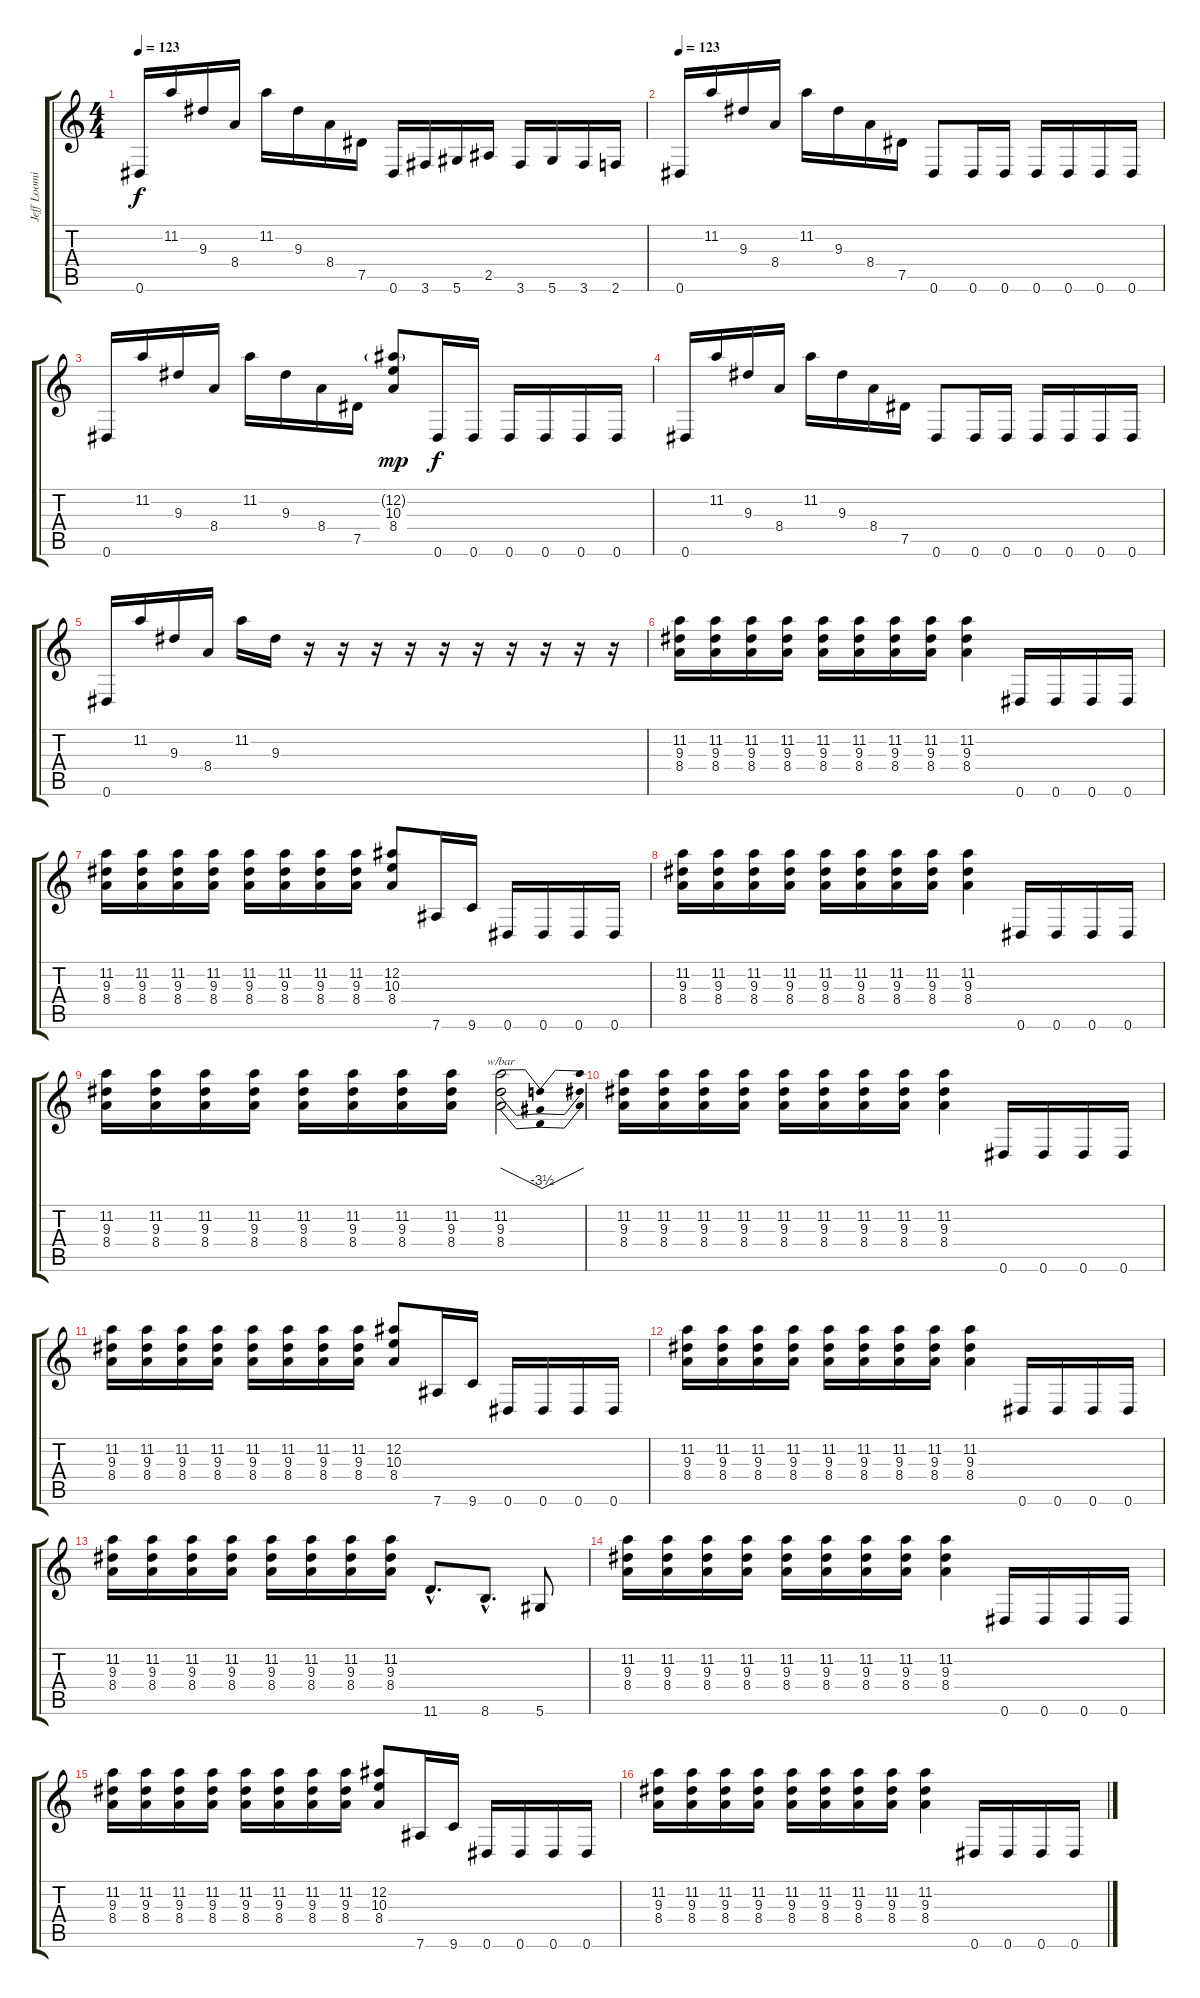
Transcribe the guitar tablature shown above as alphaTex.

\track ("Jeff Loomis" "Jeff Loomi") {instrument distortionguitar}
\staff {score tabs}
\tuning (Eb4 Bb3 Gb3 Db3 Ab2 Eb2) {hide}
\ts (4 4)
\tempo 123
\clef g2
\ks c
0.6.16{dy f} 11.2.16 9.3.16 8.4.16 11.2.16 9.3.16 8.4.16 7.5.16 0.6.16 3.6.16 5.6.16 2.5.16 3.6.16 5.6.16 3.6.16 2.6.16 |
\tempo 123
0.6.16 11.2.16 9.3.16 8.4.16 11.2.16 9.3.16 8.4.16 7.5.16 0.6.8 0.6.16 0.6.16 0.6.16 0.6.16 0.6.16 0.6.16 |
0.6.16 11.2.16 9.3.16 8.4.16 11.2.16 9.3.16 8.4.16 7.5.16 (12.2{g} 10.3 8.4).8{dy mp} 0.6.16{dy f} 0.6.16 0.6.16 0.6.16 0.6.16 0.6.16 |
0.6.16 11.2.16 9.3.16 8.4.16 11.2.16 9.3.16 8.4.16 7.5.16 0.6.8 0.6.16 0.6.16 0.6.16 0.6.16 0.6.16 0.6.16 |
0.6.16 11.2.16 9.3.16 8.4.16 11.2.16 9.3.16 r.16 r.16 r.16 r.16 r.16 r.16 r.16 r.16 r.16 r.16 |
(11.2 9.3 8.4).16 (11.2 9.3 8.4).16 (11.2 9.3 8.4).16 (11.2 9.3 8.4).16 (11.2 9.3 8.4).16 (11.2 9.3 8.4).16 (11.2 9.3 8.4).16 (11.2 9.3 8.4).16 (11.2 9.3 8.4).4 0.6.16 0.6.16 0.6.16 0.6.16 |
(11.2 9.3 8.4).16 (11.2 9.3 8.4).16 (11.2 9.3 8.4).16 (11.2 9.3 8.4).16 (11.2 9.3 8.4).16 (11.2 9.3 8.4).16 (11.2 9.3 8.4).16 (11.2 9.3 8.4).16 (12.2 10.3 8.4).8 7.6.16 9.6.16 0.6.16 0.6.16 0.6.16 0.6.16 |
(11.2 9.3 8.4).16 (11.2 9.3 8.4).16 (11.2 9.3 8.4).16 (11.2 9.3 8.4).16 (11.2 9.3 8.4).16 (11.2 9.3 8.4).16 (11.2 9.3 8.4).16 (11.2 9.3 8.4).16 (11.2 9.3 8.4).4 0.6.16 0.6.16 0.6.16 0.6.16 |
(11.2 9.3 8.4).16 (11.2 9.3 8.4).16 (11.2 9.3 8.4).16 (11.2 9.3 8.4).16 (11.2 9.3 8.4).16 (11.2 9.3 8.4).16 (11.2 9.3 8.4).16 (11.2 9.3 8.4).16 (11.2 9.3 8.4).2{tbe (dip default 0 0 30 -14 60 0)} |
(11.2 9.3 8.4).16 (11.2 9.3 8.4).16 (11.2 9.3 8.4).16 (11.2 9.3 8.4).16 (11.2 9.3 8.4).16 (11.2 9.3 8.4).16 (11.2 9.3 8.4).16 (11.2 9.3 8.4).16 (11.2 9.3 8.4).4 0.6.16 0.6.16 0.6.16 0.6.16 |
(11.2 9.3 8.4).16 (11.2 9.3 8.4).16 (11.2 9.3 8.4).16 (11.2 9.3 8.4).16 (11.2 9.3 8.4).16 (11.2 9.3 8.4).16 (11.2 9.3 8.4).16 (11.2 9.3 8.4).16 (12.2 10.3 8.4).8 7.6.16 9.6.16 0.6.16 0.6.16 0.6.16 0.6.16 |
(11.2 9.3 8.4).16 (11.2 9.3 8.4).16 (11.2 9.3 8.4).16 (11.2 9.3 8.4).16 (11.2 9.3 8.4).16 (11.2 9.3 8.4).16 (11.2 9.3 8.4).16 (11.2 9.3 8.4).16 (11.2 9.3 8.4).4 0.6.16 0.6.16 0.6.16 0.6.16 |
(11.2 9.3 8.4).16 (11.2 9.3 8.4).16 (11.2 9.3 8.4).16 (11.2 9.3 8.4).16 (11.2 9.3 8.4).16 (11.2 9.3 8.4).16 (11.2 9.3 8.4).16 (11.2 9.3 8.4).16 11.6{hac}.8{d} 8.6{hac}.8{d} 5.6.8 |
(11.2 9.3 8.4).16 (11.2 9.3 8.4).16 (11.2 9.3 8.4).16 (11.2 9.3 8.4).16 (11.2 9.3 8.4).16 (11.2 9.3 8.4).16 (11.2 9.3 8.4).16 (11.2 9.3 8.4).16 (11.2 9.3 8.4).4 0.6.16 0.6.16 0.6.16 0.6.16 |
(11.2 9.3 8.4).16 (11.2 9.3 8.4).16 (11.2 9.3 8.4).16 (11.2 9.3 8.4).16 (11.2 9.3 8.4).16 (11.2 9.3 8.4).16 (11.2 9.3 8.4).16 (11.2 9.3 8.4).16 (12.2 10.3 8.4).8 7.6.16 9.6.16 0.6.16 0.6.16 0.6.16 0.6.16 |
(11.2 9.3 8.4).16 (11.2 9.3 8.4).16 (11.2 9.3 8.4).16 (11.2 9.3 8.4).16 (11.2 9.3 8.4).16 (11.2 9.3 8.4).16 (11.2 9.3 8.4).16 (11.2 9.3 8.4).16 (11.2 9.3 8.4).4 0.6.16 0.6.16 0.6.16 0.6.16
